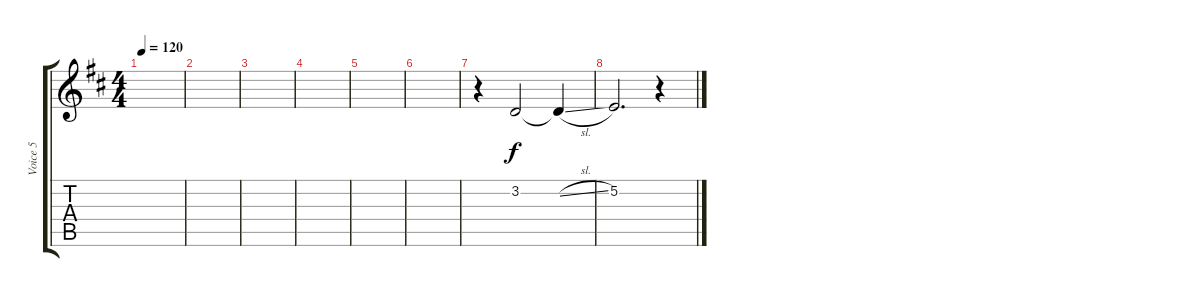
\track ("Voice 5" "Voice 5") {instrument lead6voice}
\staff {score tabs}
\tuning (E4 B3 G3 D3 A2 E2) {hide}
\ts (4 4)
\tempo 120
\clef g2
\ks d
|
|
|
|
|
|
r.4 3.2.2 3.2{sl t}.4 |
5.2.2{d} r.4
